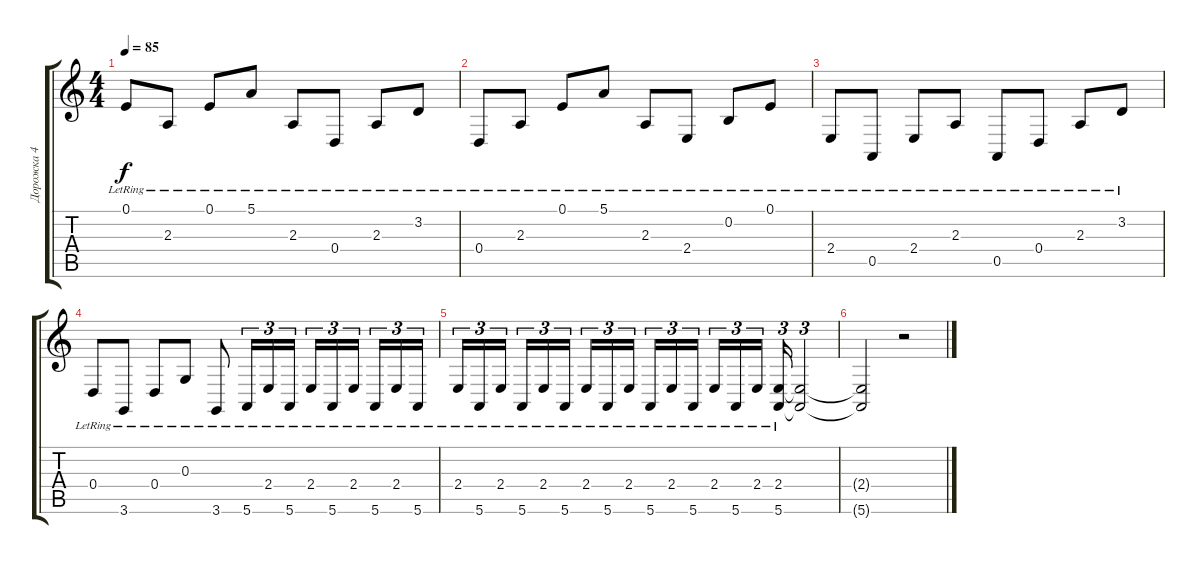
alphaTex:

\track ("Дорожка 4" "Дорожка 4") {instrument acousticgrandpiano}
\staff {score tabs}
\tuning (E4 B3 G3 D3 A2 E2) {hide}
\ts (4 4)
\tempo 85
\clef g2
\ks c
0.1{lr}.8{dy f} 2.3{lr}.8 0.1{lr}.8 5.1{lr}.8 2.3{lr}.8 0.4{lr}.8 2.3{lr}.8 3.2{lr}.8 |
0.4{lr}.8 2.3{lr}.8 0.1{lr}.8 5.1{lr}.8 2.3{lr}.8 2.4{lr}.8 0.2{lr}.8 0.1{lr}.8 |
2.4{lr}.8 0.5{lr}.8 2.4{lr}.8 2.3{lr}.8 0.5{lr}.8 0.4{lr}.8 2.3{lr}.8 3.2{lr}.8 |
0.4{lr}.8 3.6{lr}.8 0.4{lr}.8 0.3{lr}.8 3.6{lr}.8 5.6{lr}.16{tu (3 2)} 2.4{lr}.16{tu (3 2)} 5.6{lr}.16{tu (3 2)} 2.4{lr}.16{tu (3 2)} 5.6{lr}.16{tu (3 2)} 2.4{lr}.16{tu (3 2) beam splitsecondary} 5.6{lr}.16{tu (3 2)} 2.4{lr}.16{tu (3 2)} 5.6{lr}.16{tu (3 2)} |
2.4{lr}.16{tu (3 2)} 5.6{lr}.16{tu (3 2)} 2.4{lr}.16{tu (3 2) beam splitsecondary} 5.6{lr}.16{tu (3 2)} 2.4{lr}.16{tu (3 2)} 5.6{lr}.16{tu (3 2)} 2.4{lr}.16{tu (3 2)} 5.6{lr}.16{tu (3 2)} 2.4{lr}.16{tu (3 2) beam splitsecondary} 5.6{lr}.16{tu (3 2)} 2.4{lr}.16{tu (3 2)} 5.6{lr}.16{tu (3 2)} 2.4{lr}.16{tu (3 2)} 5.6{lr}.16{tu (3 2)} 2.4{lr}.16{tu (3 2) beam splitsecondary} (2.4{lr} 5.6{lr}).16{tu (3 2)} (2.4{t} 5.6{t}).2{tu (3 2)} |
(2.4{t} 5.6{t}).2 r.2
